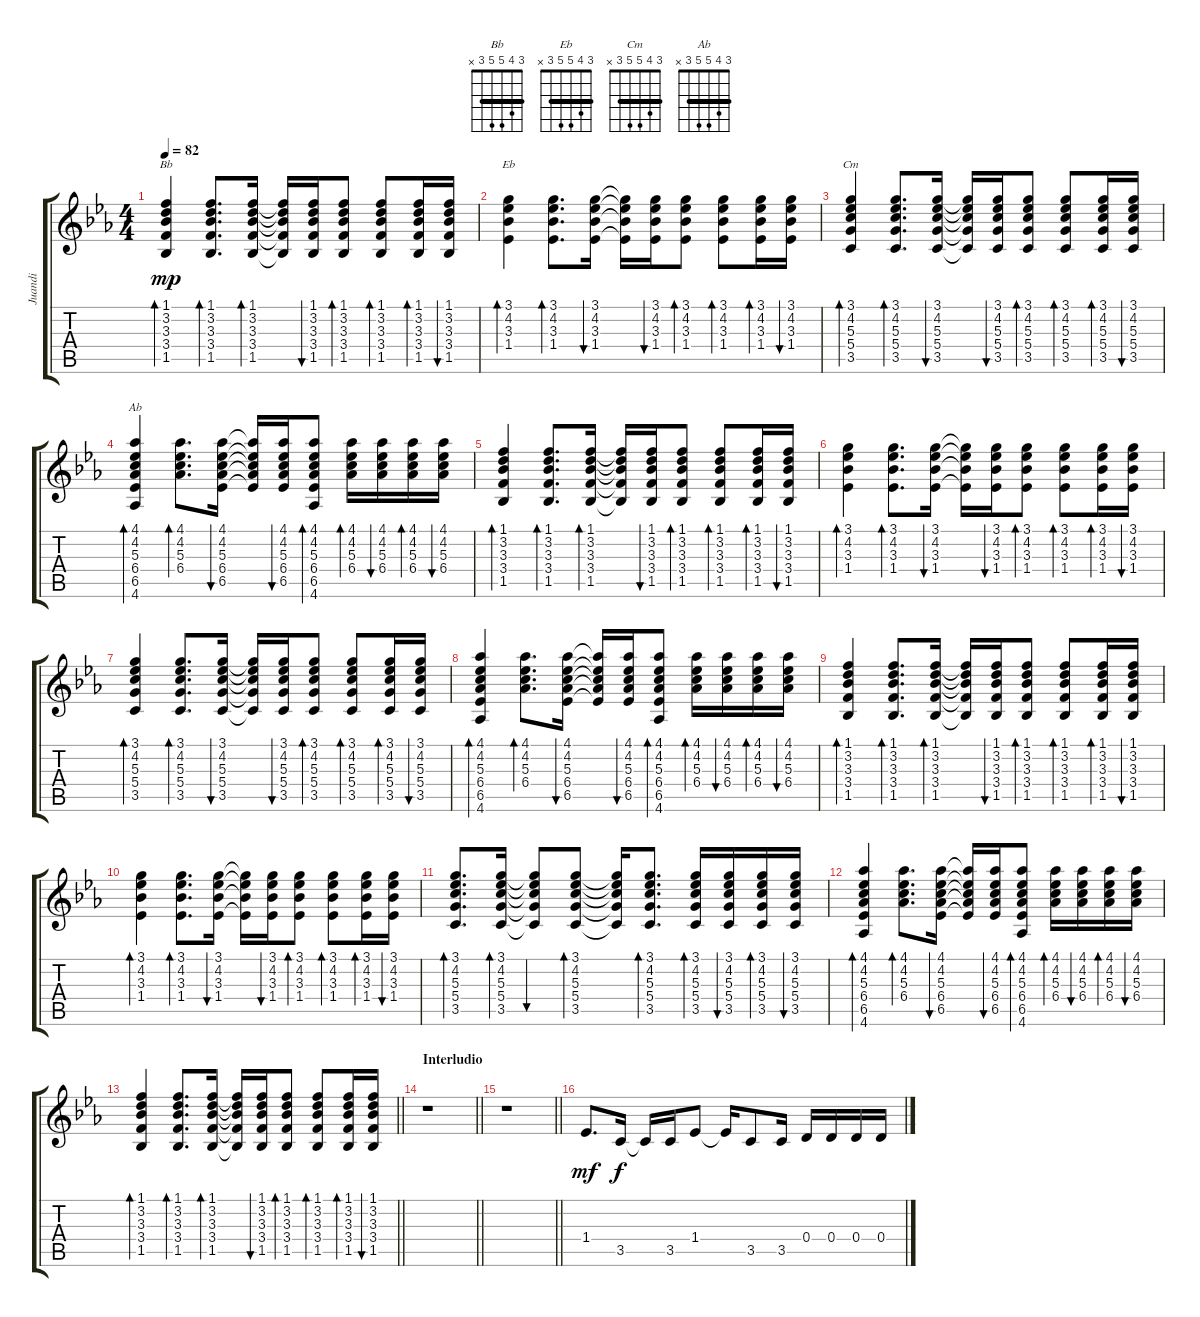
\track ("Juandi" "Juandi") {instrument acousticguitarsteel}
\staff {score tabs}
\tuning (E4 B3 G3 D3 A2 E2) {hide}
\chord ("Bb" 3 4 5 5 3 x) {barre 3}
\chord ("Eb" 3 4 5 5 3 x) {barre 3}
\chord ("Cm" 3 4 5 5 3 x) {barre 3}
\chord ("Ab" 3 4 5 5 3 x) {barre 3}
\ts (4 4)
\tempo 82
\clef g2
\ks cminor
(1.1 3.2 3.3 3.4 1.5).4{bd 30 ch "Bb" dy mp} (1.1 3.2 3.3 3.4 1.5).8{d bd 30} (1.1 3.2 3.3 3.4 1.5).16{bd 30} (1.1{t} 3.2{t} 3.3{t} 3.4{t} 1.5{t}).16 (1.1 3.2 3.3 3.4 1.5).16{bu 30} (1.1 3.2 3.3 3.4 1.5).8{bd 30} (1.1 3.2 3.3 3.4 1.5).8{bd 30} (1.1 3.2 3.3 3.4 1.5).16{bd 30} (1.1 3.2 3.3 3.4 1.5).16{bu 30} |
(3.1 4.2 3.3 1.4).4{bd 30 ch "Eb"} (3.1 4.2 3.3 1.4).8{d bd 30} (3.1 4.2 3.3 1.4).16{bu 30} (3.1{t} 4.2{t} 3.3{t} 1.4{t}).16 (3.1 4.2 3.3 1.4).16{bu 30} (3.1 4.2 3.3 1.4).8{bd 30} (3.1 4.2 3.3 1.4).8{bd 30} (3.1 4.2 3.3 1.4).16{bd 30} (3.1 4.2 3.3 1.4).16{bu 30} |
(3.1 4.2 5.3 5.4 3.5).4{bd 30 ch "Cm"} (3.1 4.2 5.3 5.4 3.5).8{d bd 30} (3.1 4.2 5.3 5.4 3.5).16{bu 30} (3.1{t} 4.2{t} 5.3{t} 5.4{t} 3.5{t}).16 (3.1 4.2 5.3 5.4 3.5).16{bu 30} (3.1 4.2 5.3 5.4 3.5).8{bd 30} (3.1 4.2 5.3 5.4 3.5).8{bd 30} (3.1 4.2 5.3 5.4 3.5).16{bd 30} (3.1 4.2 5.3 5.4 3.5).16{bu 30} |
(4.1 4.2 5.3 6.4 6.5 4.6).4{bd 30 ch "Ab"} (4.1 4.2 5.3 6.4).8{d bd 30} (4.1 4.2 5.3 6.4 6.5).16{bu 30} (4.1{t} 4.2{t} 5.3{t} 6.4{t} 6.5{t}).16 (4.1 4.2 5.3 6.4 6.5).16{bu 30} (4.1 4.2 5.3 6.4 6.5 4.6).8{bd 30} (4.1 4.2 5.3 6.4).16{bd 30} (4.1 4.2 5.3 6.4).16{bu 30} (4.1 4.2 5.3 6.4).16{bd 30} (4.1 4.2 5.3 6.4).16{bu 30} |
(1.1 3.2 3.3 3.4 1.5).4{bd 30} (1.1 3.2 3.3 3.4 1.5).8{d bd 30} (1.1 3.2 3.3 3.4 1.5).16{bd 30} (1.1{t} 3.2{t} 3.3{t} 3.4{t} 1.5{t}).16 (1.1 3.2 3.3 3.4 1.5).16{bu 30} (1.1 3.2 3.3 3.4 1.5).8{bd 30} (1.1 3.2 3.3 3.4 1.5).8{bd 30} (1.1 3.2 3.3 3.4 1.5).16{bd 30} (1.1 3.2 3.3 3.4 1.5).16{bu 30} |
(3.1 4.2 3.3 1.4).4{bd 30} (3.1 4.2 3.3 1.4).8{d bd 30} (3.1 4.2 3.3 1.4).16{bu 30} (3.1{t} 4.2{t} 3.3{t} 1.4{t}).16 (3.1 4.2 3.3 1.4).16{bu 30} (3.1 4.2 3.3 1.4).8{bd 30} (3.1 4.2 3.3 1.4).8{bd 30} (3.1 4.2 3.3 1.4).16{bd 30} (3.1 4.2 3.3 1.4).16{bu 30} |
(3.1 4.2 5.3 5.4 3.5).4{bd 30} (3.1 4.2 5.3 5.4 3.5).8{d bd 30} (3.1 4.2 5.3 5.4 3.5).16{bu 30} (3.1{t} 4.2{t} 5.3{t} 5.4{t} 3.5{t}).16 (3.1 4.2 5.3 5.4 3.5).16{bu 30} (3.1 4.2 5.3 5.4 3.5).8{bd 30} (3.1 4.2 5.3 5.4 3.5).8{bd 30} (3.1 4.2 5.3 5.4 3.5).16{bd 30} (3.1 4.2 5.3 5.4 3.5).16{bu 30} |
(4.1 4.2 5.3 6.4 6.5 4.6).4{bd 30} (4.1 4.2 5.3 6.4).8{d bd 30} (4.1 4.2 5.3 6.4 6.5).16{bu 30} (4.1{t} 4.2{t} 5.3{t} 6.4{t} 6.5{t}).16 (4.1 4.2 5.3 6.4 6.5).16{bu 30} (4.1 4.2 5.3 6.4 6.5 4.6).8{bd 30} (4.1 4.2 5.3 6.4).16{bd 30} (4.1 4.2 5.3 6.4).16{bu 30} (4.1 4.2 5.3 6.4).16{bd 30} (4.1 4.2 5.3 6.4).16{bu 30} |
(1.1 3.2 3.3 3.4 1.5).4{bd 30} (1.1 3.2 3.3 3.4 1.5).8{d bd 30} (1.1 3.2 3.3 3.4 1.5).16{bd 30} (1.1{t} 3.2{t} 3.3{t} 3.4{t} 1.5{t}).16 (1.1 3.2 3.3 3.4 1.5).16{bu 30} (1.1 3.2 3.3 3.4 1.5).8{bd 30} (1.1 3.2 3.3 3.4 1.5).8{bd 30} (1.1 3.2 3.3 3.4 1.5).16{bd 30} (1.1 3.2 3.3 3.4 1.5).16{bu 30} |
(3.1 4.2 3.3 1.4).4{bd 30} (3.1 4.2 3.3 1.4).8{d bd 30} (3.1 4.2 3.3 1.4).16{bu 30} (3.1{t} 4.2{t} 3.3{t} 1.4{t}).16 (3.1 4.2 3.3 1.4).16{bu 30} (3.1 4.2 3.3 1.4).8{bd 30} (3.1 4.2 3.3 1.4).8{bd 30} (3.1 4.2 3.3 1.4).16{bd 30} (3.1 4.2 3.3 1.4).16{bu 30} |
(3.1 4.2 5.3 5.4 3.5).8{d bd 30} (3.1 4.2 5.3 5.4 3.5).16{bd 30} (3.1{t} 4.2{t} 5.3{t} 5.4{t} 3.5{t}).8{bu 30} (3.1 4.2 5.3 5.4 3.5).8{bd 30} (3.1{t} 4.2{t} 5.3{t} 5.4{t} 3.5{t}).16 (3.1 4.2 5.3 5.4 3.5).8{d bd 30} (3.1 4.2 5.3 5.4 3.5).16{bd 30} (3.1 4.2 5.3 5.4 3.5).16{bu 30} (3.1 4.2 5.3 5.4 3.5).16{bd 30} (3.1 4.2 5.3 5.4 3.5).16{bu 30} |
(4.1 4.2 5.3 6.4 6.5 4.6).4{bd 30} (4.1 4.2 5.3 6.4).8{d bd 30} (4.1 4.2 5.3 6.4 6.5).16{bu 30} (4.1{t} 4.2{t} 5.3{t} 6.4{t} 6.5{t}).16 (4.1 4.2 5.3 6.4 6.5).16{bu 30} (4.1 4.2 5.3 6.4 6.5 4.6).8{bd 30} (4.1 4.2 5.3 6.4).16{bd 30} (4.1 4.2 5.3 6.4).16{bu 30} (4.1 4.2 5.3 6.4).16{bd 30} (4.1 4.2 5.3 6.4).16{bu 30} |
\barLineRight lightlight
(1.1 3.2 3.3 3.4 1.5).4{bd 30} (1.1 3.2 3.3 3.4 1.5).8{d bd 30} (1.1 3.2 3.3 3.4 1.5).16{bd 30} (1.1{t} 3.2{t} 3.3{t} 3.4{t} 1.5{t}).16 (1.1 3.2 3.3 3.4 1.5).16{bu 30} (1.1 3.2 3.3 3.4 1.5).8{bd 30} (1.1 3.2 3.3 3.4 1.5).8{bd 30} (1.1 3.2 3.3 3.4 1.5).16{bd 30} (1.1 3.2 3.3 3.4 1.5).16{bu 30} |
\section ("" "Interludio")
\barLineRight lightlight
r.1 |
\barLineRight lightlight
r.1 |
1.4.8{d dy mf} 3.5.16{dy f} 3.5{t}.16 3.5.16 1.4.8 1.4{t}.16 3.5.8 3.5.16 0.4.16 0.4.16 0.4.16 0.4.16
